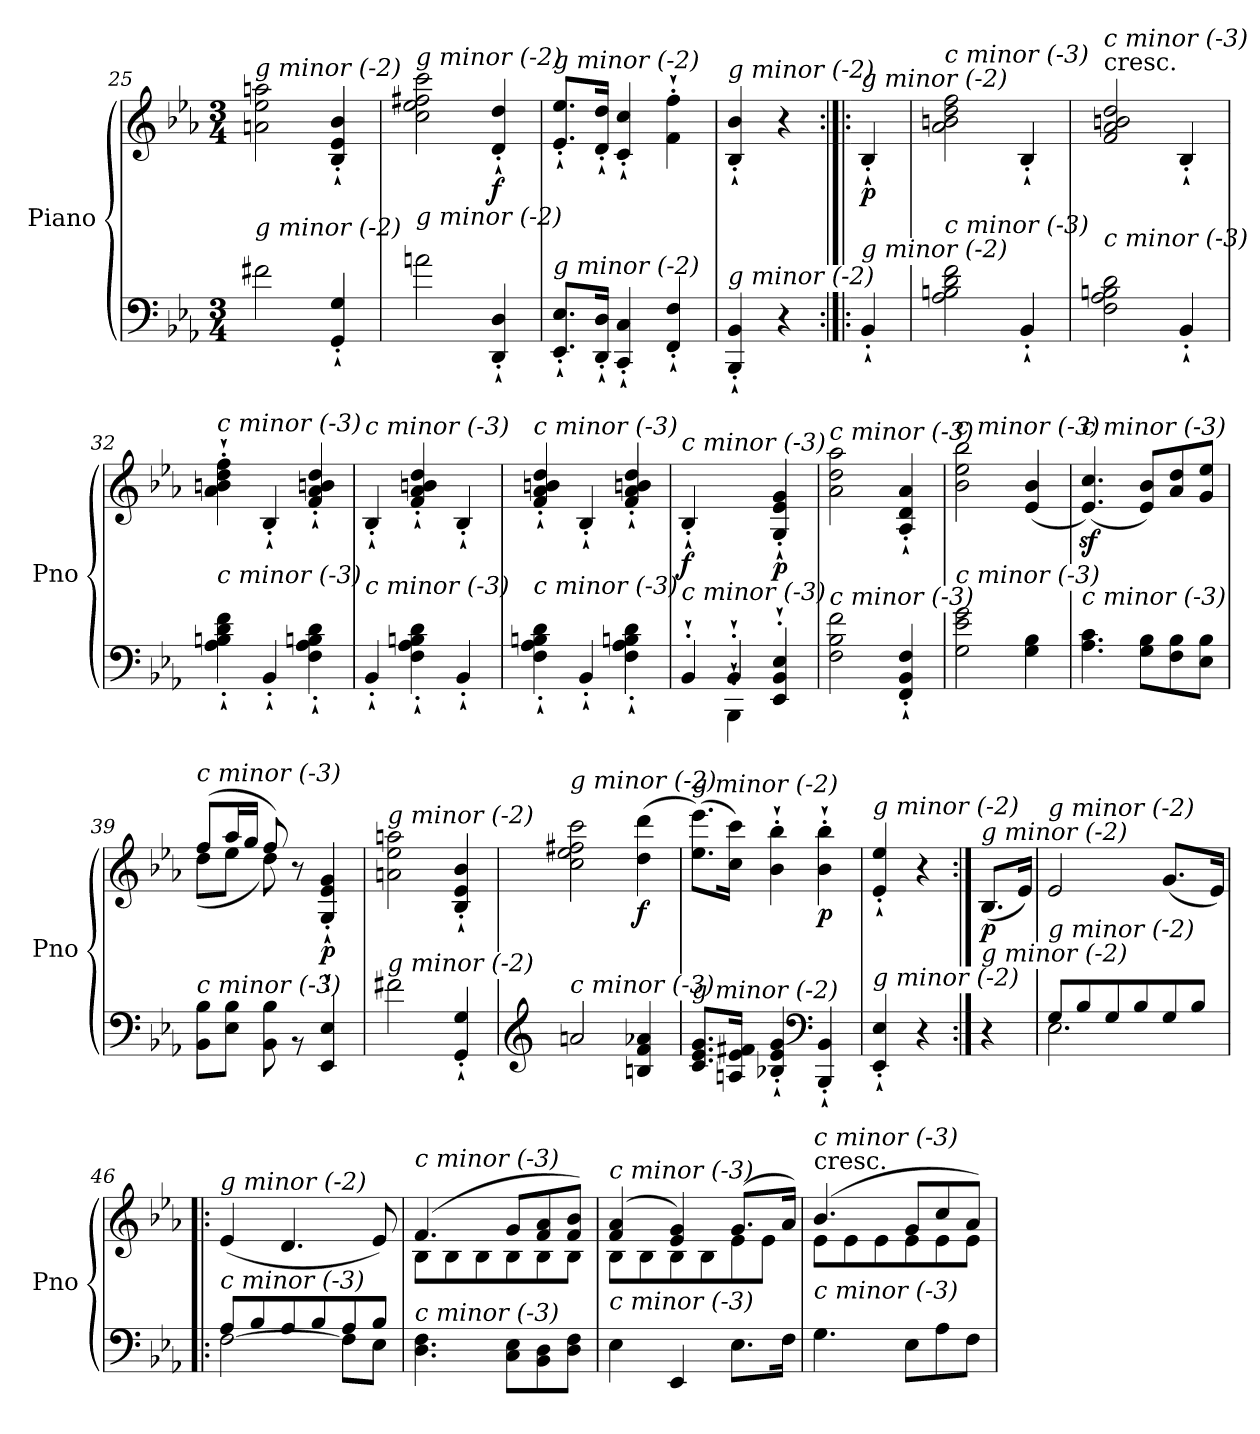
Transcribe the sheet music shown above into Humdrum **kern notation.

**kern	**kern	**dynam
*part1	*part1	*part1
*staff2	*staff1	*staff1/2
*I"Piano	*	*
*I'Pno	*	*
*clefF4	*clefG2	*
*k[b-e-a-]	*k[b-e-a-]	*
*E-:	*E-:	*
*M3/4	*M3/4	*
=25	=25	=25
*^	*	*
!	!	!LO:TX:i:t=g minor (-2)	!
!LO:TX:i:t=g minor (-2)	!	!	!
2.ryy	2f#X\	2an\ 2ee-\ 2aan\	.
.	4GG/`' 4G/`'	4B-/`' 4e-/`' 4b-/`'	.
=26	=26	=26	=26
!	!	!LO:TX:i:t=g minor (-2)	!
!LO:TX:i:t=g minor (-2)	!	!	!
2.ryy	2an\	2cc\ 2ee-\ 2ff#Xi\ 2ccc\	.
!	!	!	!LO:DY:b
.	4DD/`' 4D/`'	4d/`' 4dd/`'	f
=27	=27	=27	=27
!	!	!LO:TX:i:t=g minor (-2)	!
!LO:TX:i:t=g minor (-2)	!	!	!
2.ryy	8.EE-/`' 8.E-/`'L	8.e-/`' 8.ee-/`'L	.
.	16DD/`' 16D/`'Jk	16d/`' 16dd/`'Jk	.
.	4CC/`' 4C/`'	4c/`' 4cc/`'	.
.	4FF/`' 4F/`'	4f\`' 4ff\`'	.
=28	=28	=28	=28
!	!	!LO:TX:i:t=g minor (-2)	!
!LO:TX:i:t=g minor (-2)	!	!	!
2ryy	4BBB-/`' 4BB-/`'	4B-/`' 4b-/`'	.
.	4r	4r	.
!!LO:LB:g=z
=29:|!|:	=29:|!|:	=29:|!|:	=29:|!|:
!	!	!LO:TX:i:t=g minor (-2)	!
!LO:TX:i:t=g minor (-2)	!	!	!
!	!	!	!LO:DY:b
4ryy	4BB-`'/	4B-`'/	p
=30	=30	=30	=30
!	!	!LO:TX:i:t=c minor (-3)	!
!LO:TX:i:t=c minor (-3)	!	!	!
2.ryy	2A-\ 2Bni\ 2d\ 2f\	2a-\ 2bni\ 2dd\ 2ff\	.
.	4BB-`'/	4B-`'/	.
=31	=31	=31	=31
!	!	!LO:TX:a:t=cresc.	!
!	!	!LO:TX:i:t=c minor (-3)	!
!LO:TX:i:t=c minor (-3)	!	!	!
2.ryy	2F\ 2A-\ 2Bni\ 2d\	2f/ 2a-/ 2bni/ 2dd/	.
.	4BB-`'/	4B-`'/	.
!!LO:PB:g=z
=32	=32	=32	=32
!	!	!LO:TX:i:t=c minor (-3)	!
!LO:TX:i:t=c minor (-3)	!	!	!
2.ryy	4A-\`' 4Bni\`' 4d\`' 4f\`'	4a-\`' 4bni\`' 4dd\`' 4ff\`'	.
.	4BB-`'/	4B-`'/	.
.	4F\`' 4A-\`' 4Bni\`' 4d\`'	4f/`' 4a-/`' 4bni/`' 4dd/`'	.
=33	=33	=33	=33
!	!	!LO:TX:i:t=c minor (-3)	!
!LO:TX:i:t=c minor (-3)	!	!	!
2.ryy	4BB-`'/	4B-`'/	.
.	4F\`' 4A-\`' 4Bni\`' 4d\`'	4f/`' 4a-/`' 4bni/`' 4dd/`'	.
.	4BB-`'/	4B-`'/	.
=34	=34	=34	=34
!	!	!LO:TX:i:t=c minor (-3)	!
!LO:TX:i:t=c minor (-3)	!	!	!
2.ryy	4F\`' 4A-\`' 4Bni\`' 4d\`'	4f/`' 4a-/`' 4bni/`' 4dd/`'	.
.	4BB-`'/	4B-`'/	.
.	4F\`' 4A-\`' 4Bni\`' 4d\`'	4f/`' 4a-/`' 4bni/`' 4dd/`'	.
=35	=35	=35	=35
*	*^	*	*
!	!	!	!LO:TX:i:t=c minor (-3)	!
!LO:TX:i:t=c minor (-3)	!	!	!	!
!	!	!	!	!LO:DY:b
4ryy	2.ryy	4BB-'`/	4B-`'/	f
4BB-`'/	.	4BBB-'`\	4ryy	.
!	!	!	!	!LO:DY:b
4ryy	.	4EE-/`' 4BB-/`' 4E-/`'	4G/`' 4e-/`' 4g/`'	p
=36	=36	=36	=36	=36
!	!	!	!LO:TX:i:t=c minor (-3)	!
!LO:TX:i:t=c minor (-3)	!	!	!	!
*	*v	*v	*	*
2.ryy	2F\ 2B-\ 2f\	2a-\ 2dd\ 2aa-\	.
.	4FF/`' 4BB-/`' 4F/`'	4A-/`' 4d/`' 4a-/`'	.
=37	=37	=37	=37
!	!	!LO:TX:i:t=c minor (-3)	!
!LO:TX:i:t=c minor (-3)	!	!	!
2.ryy	2G\ 2e-\ 2g\	2b-\ 2ee-\ 2bb-\	.
.	4G\ 4B-\	(4e-/ 4b-/	.
=38	=38	=38	=38
!	!	!LO:TX:i:t=c minor (-3)	!
!LO:TX:i:t=c minor (-3)	!	!	!
2.ryy	4.A-\ 4.c\	(4.e-/z< 4.cc/z<)	.
.	8G\ 8B-\L	8e-/ 8b-/L)	.
.	8F\ 8B-\	8a-/ 8dd/	.
.	8E-\ 8B-\J	8g/ 8ee-/J	.
!!LO:LB:g=z
=39	=39	=39	=39
*	*^	*^	*
!	!	!	!LO:TX:i:t=c minor (-3)	!	!
!LO:TX:i:t=c minor (-3)	!	!	!	!	!
4.ryy	2.ryy	8BB-\ 8B-\L	(8ff/L	(8dd\L	.
.	.	8E-\ 8B-\J	16aa-/L	8ee-\J	.
.	.	.	16gg/JJ	.	.
.	.	8BB-\ 8B-\	8ff/)	8dd\)	.
4.ryy	.	8r	8r	4.ryy	.
!	!	!	!	!	!LO:DY:b
.	.	4EE-/`' 4E-/`'	4G/`' 4e-/`' 4g/`'	.	p
*	*	*	*v	*v	*
=40	=40	=40	=40	=40
!	!	!	!LO:TX:i:t=g minor (-2)	!
!LO:TX:i:t=g minor (-2)	!	!	!	!
*	*v	*v	*	*
2.ryy	2f#X\	2an\ 2ee-\ 2aan\	.
.	4GG/`' 4G/`'	4B-/`' 4e-/`' 4b-/`'	.
!!LO:LB:g=z
=41	=41	=41	=41
*clefG2	*	*	*
!	!	!LO:TX:i:t=g minor (-2)	!
!LO:TX:i:t=c minor (-3)	!	!	!
2.ryy	2an/	2cc\ 2ee-\ 2ff#Xi\ 2ccc\	.
!	!	!	!LO:DY:b
.	4Bn/ 4f/ 4a-X/	(4dd\ 4ddd\	f
=42	=42	=42	=42
!	!	!LO:TX:i:t=g minor (-2)	!
!LO:TX:i:t=g minor (-2)	!	!	!
2.ryy	8.c/ 8.e-/ 8.g/L	(8.ee-\ 8.eee-\L)	.
.	16An/ 16e-/ 16f#X/Jk	16cc\ 16ccc\Jk)	.
.	4B-X/`' 4e-/`' 4g/`'	4b-\`' 4bb-\`'	.
*clefF4	*	*	*
!	!	!	!LO:DY:b
.	4BBB-/`' 4BB-/`'	4b-\`' 4bb-\`'	p
=43	=43	=43	=43
!	!	!LO:TX:i:t=g minor (-2)	!
!LO:TX:i:t=g minor (-2)	!	!	!
2ryy	4EE-/`' 4E-/`'	4e-/`' 4ee-/`'	.
.	4r	4r	.
=44:|!	=44:|!	=44:|!	=44:|!
!	!	!LO:TX:i:t=g minor (-2)	!
!LO:TX:i:t=g minor (-2)	!	!	!
!	!	!	!LO:DY:b
4ryy	4r	(8.B-/L	p
.	.	16e-/Jk)	.
=45	=45	=45	=45
*	*^	*	*
!	!	!	!LO:TX:i:t=g minor (-2)	!
!LO:TX:i:t=g minor (-2)	!	!	!	!
2.ryy	8G/L	2.E-\	2e-/	.
.	8B-/	.	.	.
.	8G/	.	.	.
.	8B-/	.	.	.
.	8G/	.	(8.g/L	.
.	8B-/J	.	.	.
.	.	.	16e-/Jk)	.
=46!|:	=46!|:	=46!|:	=46!|:	=46!|:
!	!	!	!LO:TX:i:t=g minor (-2)	!
!LO:TX:i:t=c minor (-3)	!	!	!	!
2.ryy	8A-/L	[2F\	(4e-/	.
.	8B-/	.	.	.
.	8A-/	.	4.d/	.
.	8B-/	.	.	.
.	8A-/	8F\L]	.	.
.	8B-/J	8E-\J	8e-/)	.
!!LO:LB:g=z
=47	=47	=47	=47	=47
*	*	*	*^	*
!	!	!	!LO:TX:i:t=c minor (-3)	!	!
!LO:TX:i:t=c minor (-3)	!	!	!	!	!
*	*v	*v	*	*	*
2.ryy	4.D\ 4.F\	(4.f/	8B-\L	.
.	.	.	8B-\	.
.	.	.	8B-\	.
.	8C\ 8E-\L	8g/L	8B-\	.
.	8BB-\ 8D\	8f/ 8a-/	8B-\	.
.	8D\ 8F\J	8f/ 8b-/J)	8B-\J	.
=48	=48	=48	=48	=48
!	!	!LO:TX:i:t=c minor (-3)	!	!
!LO:TX:i:t=c minor (-3)	!	!	!	!
2.ryy	4E-\	(4f/ 4a-/	8B-\L	.
.	.	.	8B-\	.
.	4EE-/	4e-/ 4g/)	8B-\	.
.	.	.	8B-\	.
.	8.E-\L	(8.g/L	8e-\	.
.	.	.	8e-\J	.
.	16F\Jk	16a-/Jk)	.	.
!!LO:LB:g=z	!!
=49	=49	=49	=49	=49
!	!	!LO:TX:a:t=cresc.	!	!
!	!	!LO:TX:i:t=c minor (-3)	!	!
!LO:TX:i:t=c minor (-3)	!	!	!	!
2.ryy	4.G\	(4.b-/	8e-\L	.
.	.	.	8e-\	.
.	.	.	8e-\	.
.	8E-\L	8g/L	8e-\	.
.	8A-\	8cc/	8e-\	.
.	8F\J	8a-/J)	8e-\J	.
*v	*v	*	*	*
*	*v	*v	*
=	=	=
*-	*-	*-
